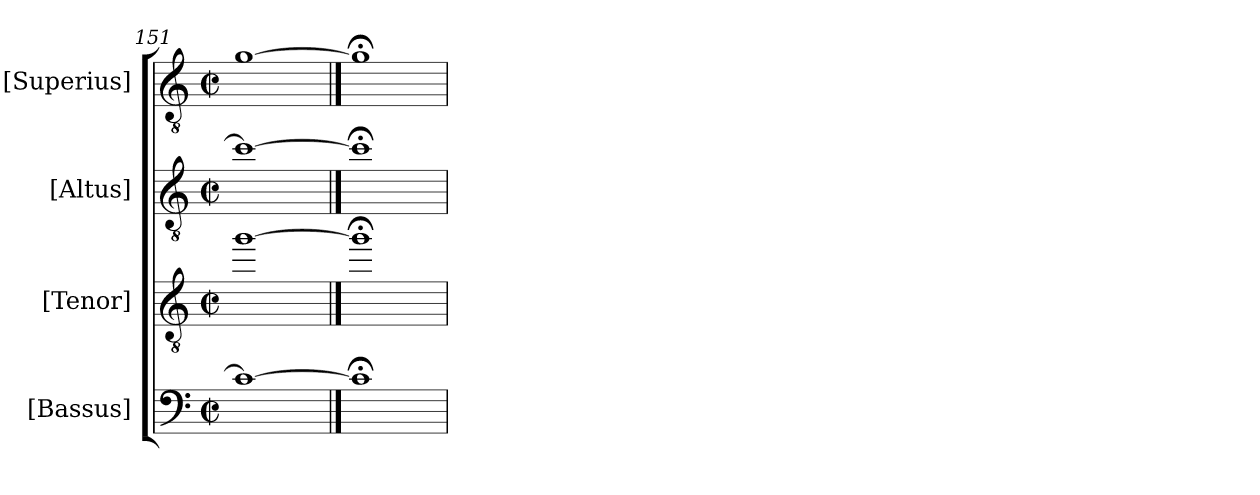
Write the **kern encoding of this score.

**kern	**kern	**kern	**kern
*part4	*part3	*part2	*part1
*staff4	*staff3	*staff2	*staff1
*I"[Bassus]	*I"[Tenor]	*I"[Altus]	*I"[Superius]
*	*I'T	*I'A	*I'S
*clefF4	*clefGv2	*clefGv2	*clefGv2
*ITrd7c12	*ITrd7c12	*ITrd7c12	*ITrd7c12
*k[]	*k[]	*k[]	*k[]
*C:	*C:	*C:	*C:
*M2/2	*M2/2	*M2/2	*M2/2
*met(c|)	*met(c|)	*met(c|)	*met(c|)
=151	=151	=151	=151
1C_	[1g	1c_	[1G
==152	==152	==152	==152
1C;<]	1g;<]	1c;<]	1G;<]
=	=	=	=
*-	*-	*-	*-
